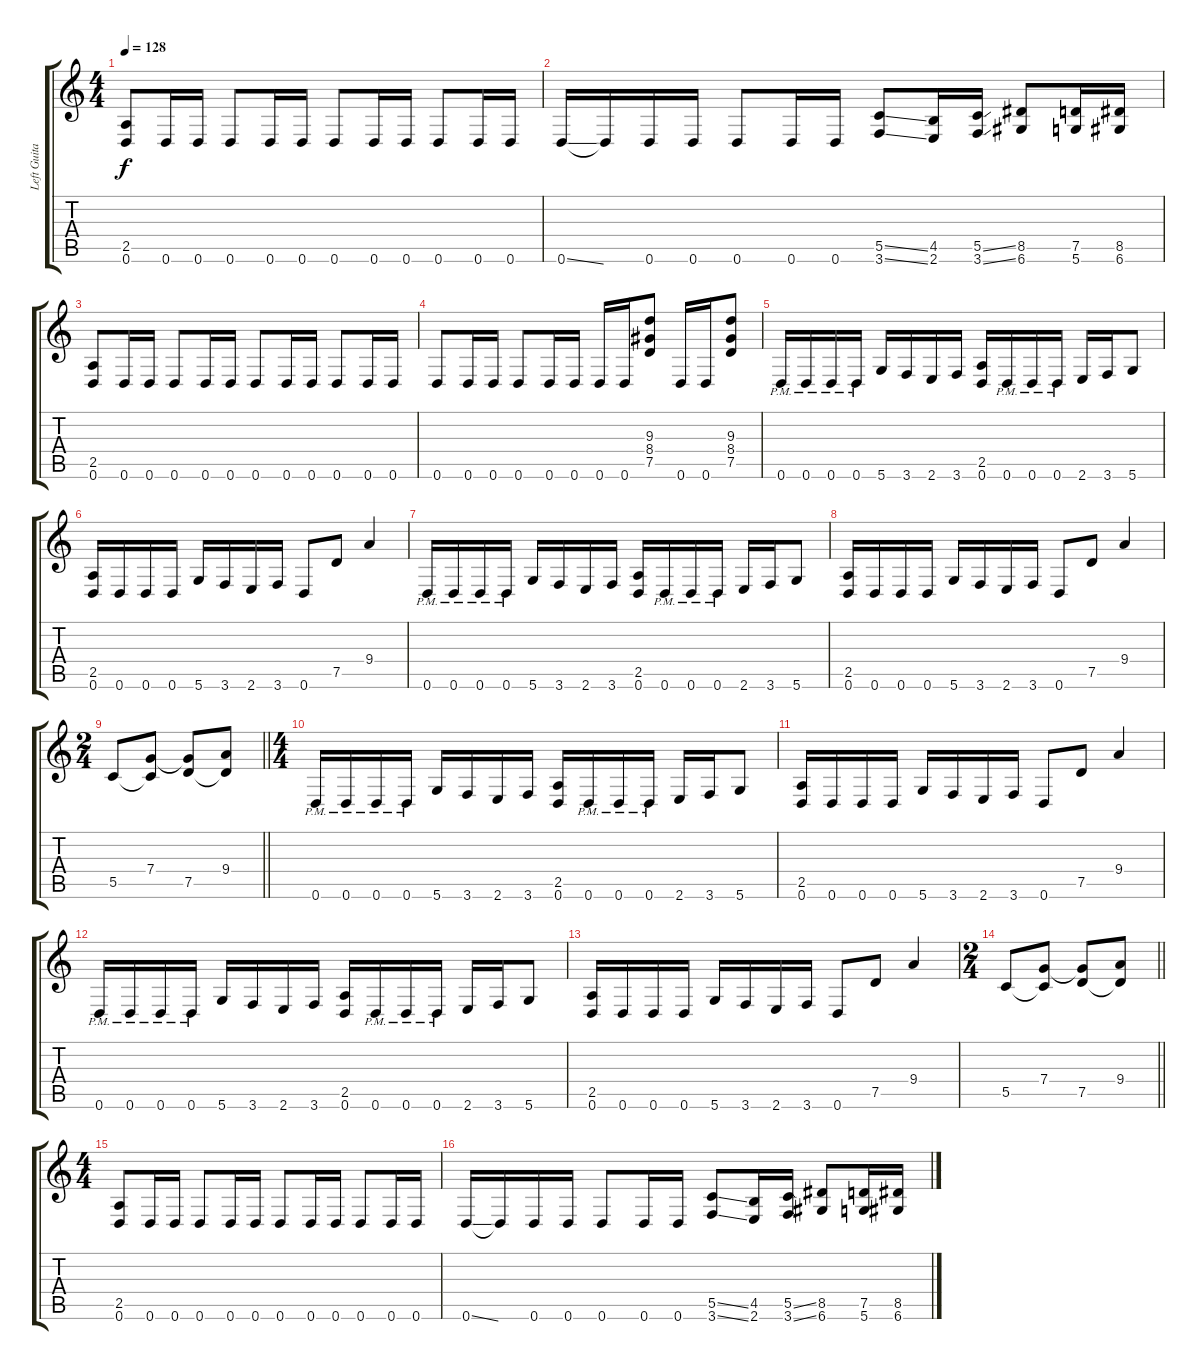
\track ("Left Guitar" "Left Guita") {instrument distortionguitar}
\staff {score tabs}
\tuning (D4 A3 F3 C3 G2 D2) {hide}
\ts (4 4)
\tempo 128
\clef g2
\ks c
(2.5 0.6).8{dy f} 0.6.16 0.6.16 0.6.8 0.6.16 0.6.16 0.6.8 0.6.16 0.6.16 0.6.8 0.6.16 0.6.16 |
0.6{ss}.16 0.6{t}.16 0.6.16 0.6.16 0.6.8 0.6.16 0.6.16 (5.5{ss} 3.6{ss}).8 (4.5 2.6).16 (5.5{ss} 3.6{ss}).16 (8.5 6.6).8 (7.5 5.6).16 (8.5 6.6).16 |
(2.5 0.6).8 0.6.16 0.6.16 0.6.8 0.6.16 0.6.16 0.6.8 0.6.16 0.6.16 0.6.8 0.6.16 0.6.16 |
0.6.8 0.6.16 0.6.16 0.6.8 0.6.16 0.6.16 0.6.16 0.6.16 (9.3 8.4 7.5).8 0.6.16 0.6.16 (9.3 8.4 7.5).8 |
0.6{pm}.16 0.6{pm}.16 0.6{pm}.16 0.6{pm}.16 5.6.16 3.6.16 2.6.16 3.6.16 (2.5 0.6).16 0.6{pm}.16 0.6{pm}.16 0.6{pm}.16 2.6.16 3.6.16 5.6.8 |
(2.5 0.6).16 0.6.16 0.6.16 0.6.16 5.6.16 3.6.16 2.6.16 3.6.16 0.6.8 7.5.8 9.4.4 |
0.6{pm}.16 0.6{pm}.16 0.6{pm}.16 0.6{pm}.16 5.6.16 3.6.16 2.6.16 3.6.16 (2.5 0.6).16 0.6{pm}.16 0.6{pm}.16 0.6{pm}.16 2.6.16 3.6.16 5.6.8 |
(2.5 0.6).16 0.6.16 0.6.16 0.6.16 5.6.16 3.6.16 2.6.16 3.6.16 0.6.8 7.5.8 9.4.4 |
\ts (2 4)
\barLineRight lightlight
5.5.8 (7.4 5.5{t}).8 (7.4{t} 7.5).8 (9.4 7.5{t}).8 |
\ts (4 4)
0.6{pm}.16 0.6{pm}.16 0.6{pm}.16 0.6{pm}.16 5.6.16 3.6.16 2.6.16 3.6.16 (2.5 0.6).16 0.6{pm}.16 0.6{pm}.16 0.6{pm}.16 2.6.16 3.6.16 5.6.8 |
(2.5 0.6).16 0.6.16 0.6.16 0.6.16 5.6.16 3.6.16 2.6.16 3.6.16 0.6.8 7.5.8 9.4.4 |
0.6{pm}.16 0.6{pm}.16 0.6{pm}.16 0.6{pm}.16 5.6.16 3.6.16 2.6.16 3.6.16 (2.5 0.6).16 0.6{pm}.16 0.6{pm}.16 0.6{pm}.16 2.6.16 3.6.16 5.6.8 |
(2.5 0.6).16 0.6.16 0.6.16 0.6.16 5.6.16 3.6.16 2.6.16 3.6.16 0.6.8 7.5.8 9.4.4 |
\ts (2 4)
\barLineRight lightlight
5.5.8 (7.4 5.5{t}).8 (7.4{t} 7.5).8 (9.4 7.5{t}).8 |
\ts (4 4)
(2.5 0.6).8 0.6.16 0.6.16 0.6.8 0.6.16 0.6.16 0.6.8 0.6.16 0.6.16 0.6.8 0.6.16 0.6.16 |
0.6{ss}.16 0.6{t}.16 0.6.16 0.6.16 0.6.8 0.6.16 0.6.16 (5.5{ss} 3.6{ss}).8 (4.5 2.6).16 (5.5{ss} 3.6{ss}).16 (8.5 6.6).8 (7.5 5.6).16 (8.5 6.6).16
